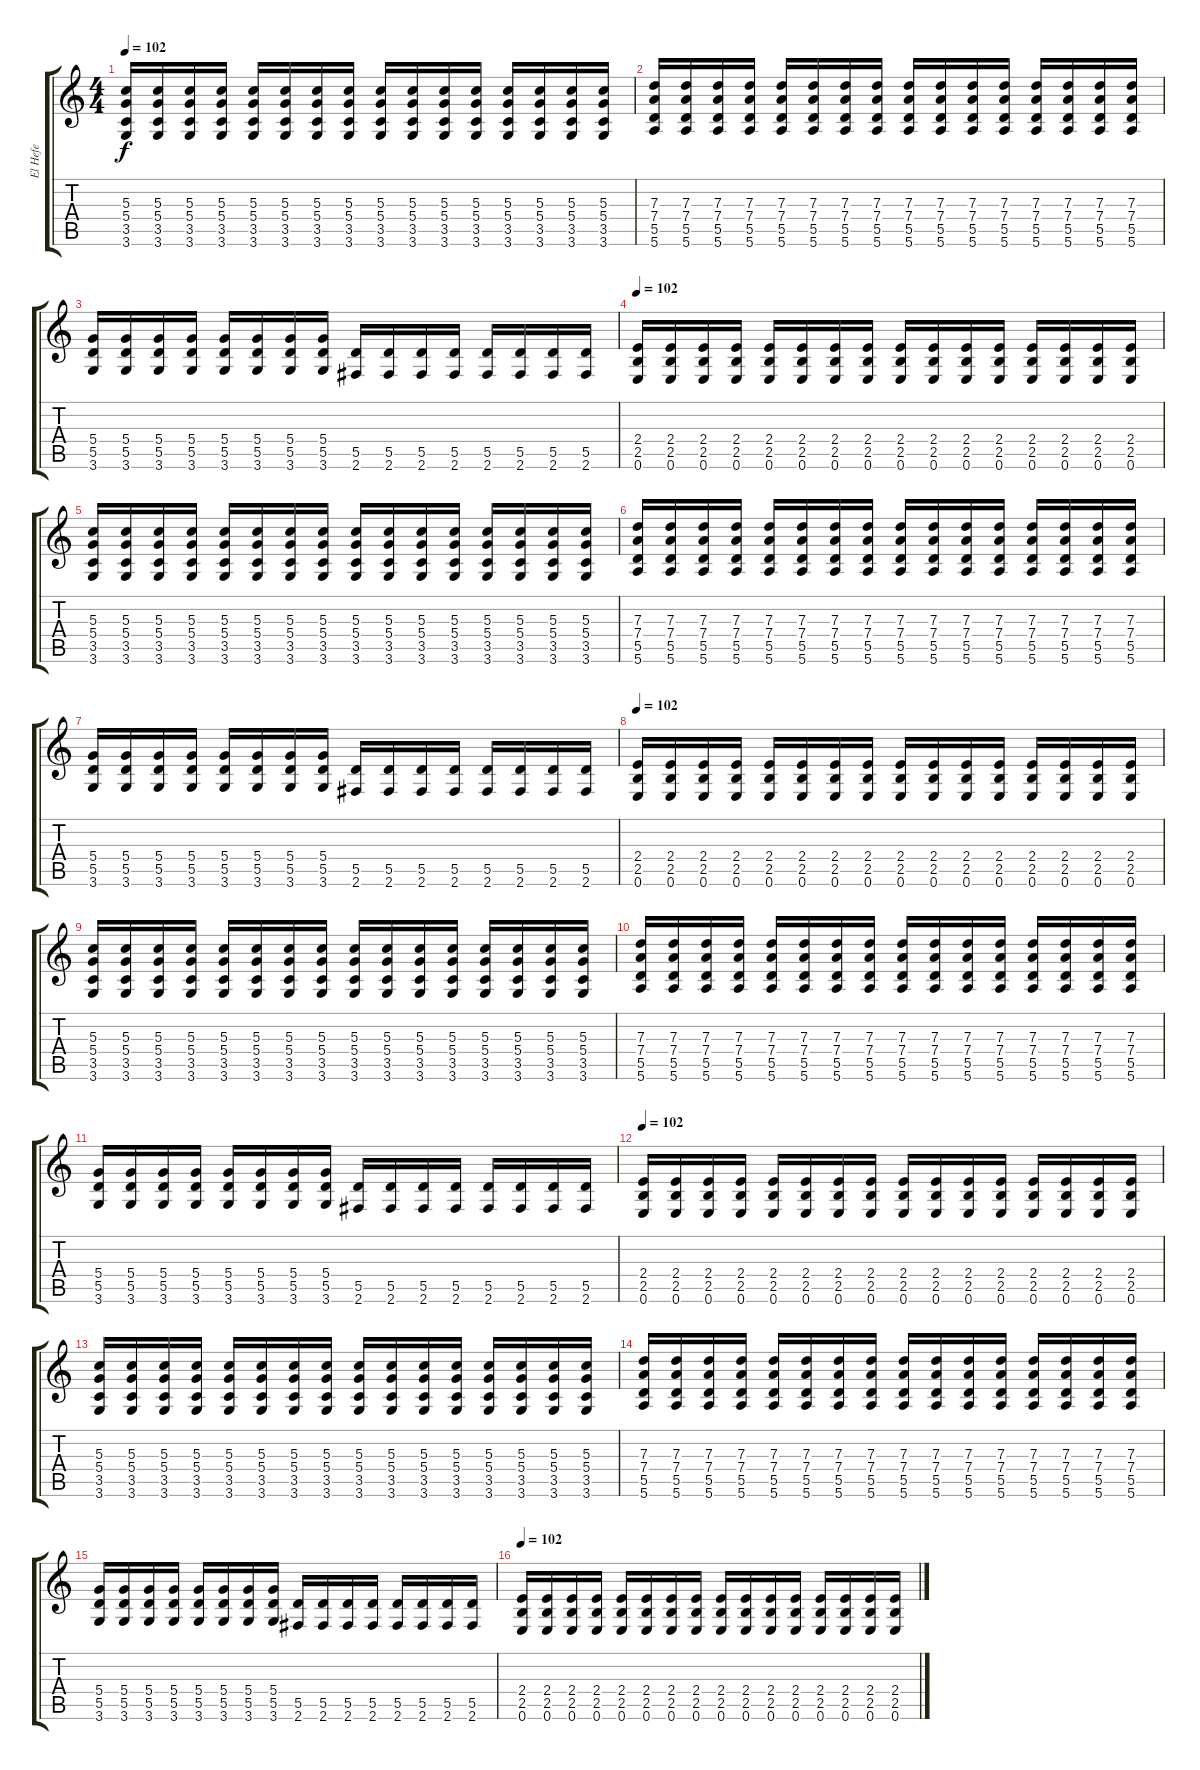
\track ("El Hefe" "El Hefe") {instrument overdrivenguitar}
\staff {score tabs}
\tuning (E4 B3 G3 D3 A2 E2) {hide}
\ts (4 4)
\tempo 102
\clef g2
\ks c
(5.3 5.4 3.5 3.6).16{dy f} (5.3 5.4 3.5 3.6).16 (5.3 5.4 3.5 3.6).16 (5.3 5.4 3.5 3.6).16 (5.3 5.4 3.5 3.6).16 (5.3 5.4 3.5 3.6).16 (5.3 5.4 3.5 3.6).16 (5.3 5.4 3.5 3.6).16 (5.3 5.4 3.5 3.6).16 (5.3 5.4 3.5 3.6).16 (5.3 5.4 3.5 3.6).16 (5.3 5.4 3.5 3.6).16 (5.3 5.4 3.5 3.6).16 (5.3 5.4 3.5 3.6).16 (5.3 5.4 3.5 3.6).16 (5.3 5.4 3.5 3.6).16 |
(7.3 7.4 5.5 5.6).16 (7.3 7.4 5.5 5.6).16 (7.3 7.4 5.5 5.6).16 (7.3 7.4 5.5 5.6).16 (7.3 7.4 5.5 5.6).16 (7.3 7.4 5.5 5.6).16 (7.3 7.4 5.5 5.6).16 (7.3 7.4 5.5 5.6).16 (7.3 7.4 5.5 5.6).16 (7.3 7.4 5.5 5.6).16 (7.3 7.4 5.5 5.6).16 (7.3 7.4 5.5 5.6).16 (7.3 7.4 5.5 5.6).16 (7.3 7.4 5.5 5.6).16 (7.3 7.4 5.5 5.6).16 (7.3 7.4 5.5 5.6).16 |
(5.4 5.5 3.6).16 (5.4 5.5 3.6).16 (5.4 5.5 3.6).16 (5.4 5.5 3.6).16 (5.4 5.5 3.6).16 (5.4 5.5 3.6).16 (5.4 5.5 3.6).16 (5.4 5.5 3.6).16 (5.5 2.6).16 (5.5 2.6).16 (5.5 2.6).16 (5.5 2.6).16 (5.5 2.6).16 (5.5 2.6).16 (5.5 2.6).16 (5.5 2.6).16 |
\tempo 102
(2.4 2.5 0.6).16{volume 14 instrument distortionguitar} (2.4 2.5 0.6).16 (2.4 2.5 0.6).16 (2.4 2.5 0.6).16 (2.4 2.5 0.6).16 (2.4 2.5 0.6).16 (2.4 2.5 0.6).16 (2.4 2.5 0.6).16 (2.4 2.5 0.6).16 (2.4 2.5 0.6).16 (2.4 2.5 0.6).16 (2.4 2.5 0.6).16 (2.4 2.5 0.6).16 (2.4 2.5 0.6).16 (2.4 2.5 0.6).16 (2.4 2.5 0.6).16 |
(5.3 5.4 3.5 3.6).16 (5.3 5.4 3.5 3.6).16 (5.3 5.4 3.5 3.6).16 (5.3 5.4 3.5 3.6).16 (5.3 5.4 3.5 3.6).16 (5.3 5.4 3.5 3.6).16 (5.3 5.4 3.5 3.6).16 (5.3 5.4 3.5 3.6).16 (5.3 5.4 3.5 3.6).16 (5.3 5.4 3.5 3.6).16 (5.3 5.4 3.5 3.6).16 (5.3 5.4 3.5 3.6).16 (5.3 5.4 3.5 3.6).16 (5.3 5.4 3.5 3.6).16 (5.3 5.4 3.5 3.6).16 (5.3 5.4 3.5 3.6).16 |
(7.3 7.4 5.5 5.6).16 (7.3 7.4 5.5 5.6).16 (7.3 7.4 5.5 5.6).16 (7.3 7.4 5.5 5.6).16 (7.3 7.4 5.5 5.6).16 (7.3 7.4 5.5 5.6).16 (7.3 7.4 5.5 5.6).16 (7.3 7.4 5.5 5.6).16 (7.3 7.4 5.5 5.6).16 (7.3 7.4 5.5 5.6).16 (7.3 7.4 5.5 5.6).16 (7.3 7.4 5.5 5.6).16 (7.3 7.4 5.5 5.6).16 (7.3 7.4 5.5 5.6).16 (7.3 7.4 5.5 5.6).16 (7.3 7.4 5.5 5.6).16 |
(5.4 5.5 3.6).16 (5.4 5.5 3.6).16 (5.4 5.5 3.6).16 (5.4 5.5 3.6).16 (5.4 5.5 3.6).16 (5.4 5.5 3.6).16 (5.4 5.5 3.6).16 (5.4 5.5 3.6).16 (5.5 2.6).16 (5.5 2.6).16 (5.5 2.6).16 (5.5 2.6).16 (5.5 2.6).16 (5.5 2.6).16 (5.5 2.6).16 (5.5 2.6).16 |
\tempo 102
(2.4 2.5 0.6).16{volume 14 instrument distortionguitar} (2.4 2.5 0.6).16 (2.4 2.5 0.6).16 (2.4 2.5 0.6).16 (2.4 2.5 0.6).16 (2.4 2.5 0.6).16 (2.4 2.5 0.6).16 (2.4 2.5 0.6).16 (2.4 2.5 0.6).16 (2.4 2.5 0.6).16 (2.4 2.5 0.6).16 (2.4 2.5 0.6).16 (2.4 2.5 0.6).16 (2.4 2.5 0.6).16 (2.4 2.5 0.6).16 (2.4 2.5 0.6).16 |
(5.3 5.4 3.5 3.6).16 (5.3 5.4 3.5 3.6).16 (5.3 5.4 3.5 3.6).16 (5.3 5.4 3.5 3.6).16 (5.3 5.4 3.5 3.6).16 (5.3 5.4 3.5 3.6).16 (5.3 5.4 3.5 3.6).16 (5.3 5.4 3.5 3.6).16 (5.3 5.4 3.5 3.6).16 (5.3 5.4 3.5 3.6).16 (5.3 5.4 3.5 3.6).16 (5.3 5.4 3.5 3.6).16 (5.3 5.4 3.5 3.6).16 (5.3 5.4 3.5 3.6).16 (5.3 5.4 3.5 3.6).16 (5.3 5.4 3.5 3.6).16 |
(7.3 7.4 5.5 5.6).16 (7.3 7.4 5.5 5.6).16 (7.3 7.4 5.5 5.6).16 (7.3 7.4 5.5 5.6).16 (7.3 7.4 5.5 5.6).16 (7.3 7.4 5.5 5.6).16 (7.3 7.4 5.5 5.6).16 (7.3 7.4 5.5 5.6).16 (7.3 7.4 5.5 5.6).16 (7.3 7.4 5.5 5.6).16 (7.3 7.4 5.5 5.6).16 (7.3 7.4 5.5 5.6).16 (7.3 7.4 5.5 5.6).16 (7.3 7.4 5.5 5.6).16 (7.3 7.4 5.5 5.6).16 (7.3 7.4 5.5 5.6).16 |
(5.4 5.5 3.6).16 (5.4 5.5 3.6).16 (5.4 5.5 3.6).16 (5.4 5.5 3.6).16 (5.4 5.5 3.6).16 (5.4 5.5 3.6).16 (5.4 5.5 3.6).16 (5.4 5.5 3.6).16 (5.5 2.6).16 (5.5 2.6).16 (5.5 2.6).16 (5.5 2.6).16 (5.5 2.6).16 (5.5 2.6).16 (5.5 2.6).16 (5.5 2.6).16 |
\tempo 102
(2.4 2.5 0.6).16{volume 14 instrument distortionguitar} (2.4 2.5 0.6).16 (2.4 2.5 0.6).16 (2.4 2.5 0.6).16 (2.4 2.5 0.6).16 (2.4 2.5 0.6).16 (2.4 2.5 0.6).16 (2.4 2.5 0.6).16 (2.4 2.5 0.6).16 (2.4 2.5 0.6).16 (2.4 2.5 0.6).16 (2.4 2.5 0.6).16 (2.4 2.5 0.6).16 (2.4 2.5 0.6).16 (2.4 2.5 0.6).16 (2.4 2.5 0.6).16 |
(5.3 5.4 3.5 3.6).16 (5.3 5.4 3.5 3.6).16 (5.3 5.4 3.5 3.6).16 (5.3 5.4 3.5 3.6).16 (5.3 5.4 3.5 3.6).16 (5.3 5.4 3.5 3.6).16 (5.3 5.4 3.5 3.6).16 (5.3 5.4 3.5 3.6).16 (5.3 5.4 3.5 3.6).16 (5.3 5.4 3.5 3.6).16 (5.3 5.4 3.5 3.6).16 (5.3 5.4 3.5 3.6).16 (5.3 5.4 3.5 3.6).16 (5.3 5.4 3.5 3.6).16 (5.3 5.4 3.5 3.6).16 (5.3 5.4 3.5 3.6).16 |
(7.3 7.4 5.5 5.6).16 (7.3 7.4 5.5 5.6).16 (7.3 7.4 5.5 5.6).16 (7.3 7.4 5.5 5.6).16 (7.3 7.4 5.5 5.6).16 (7.3 7.4 5.5 5.6).16 (7.3 7.4 5.5 5.6).16 (7.3 7.4 5.5 5.6).16 (7.3 7.4 5.5 5.6).16 (7.3 7.4 5.5 5.6).16 (7.3 7.4 5.5 5.6).16 (7.3 7.4 5.5 5.6).16 (7.3 7.4 5.5 5.6).16 (7.3 7.4 5.5 5.6).16 (7.3 7.4 5.5 5.6).16 (7.3 7.4 5.5 5.6).16 |
(5.4 5.5 3.6).16 (5.4 5.5 3.6).16 (5.4 5.5 3.6).16 (5.4 5.5 3.6).16 (5.4 5.5 3.6).16 (5.4 5.5 3.6).16 (5.4 5.5 3.6).16 (5.4 5.5 3.6).16 (5.5 2.6).16 (5.5 2.6).16 (5.5 2.6).16 (5.5 2.6).16 (5.5 2.6).16 (5.5 2.6).16 (5.5 2.6).16 (5.5 2.6).16 |
\tempo 102
(2.4 2.5 0.6).16{volume 14 instrument distortionguitar} (2.4 2.5 0.6).16 (2.4 2.5 0.6).16 (2.4 2.5 0.6).16 (2.4 2.5 0.6).16 (2.4 2.5 0.6).16 (2.4 2.5 0.6).16 (2.4 2.5 0.6).16 (2.4 2.5 0.6).16 (2.4 2.5 0.6).16 (2.4 2.5 0.6).16 (2.4 2.5 0.6).16 (2.4 2.5 0.6).16 (2.4 2.5 0.6).16 (2.4 2.5 0.6).16 (2.4 2.5 0.6).16
